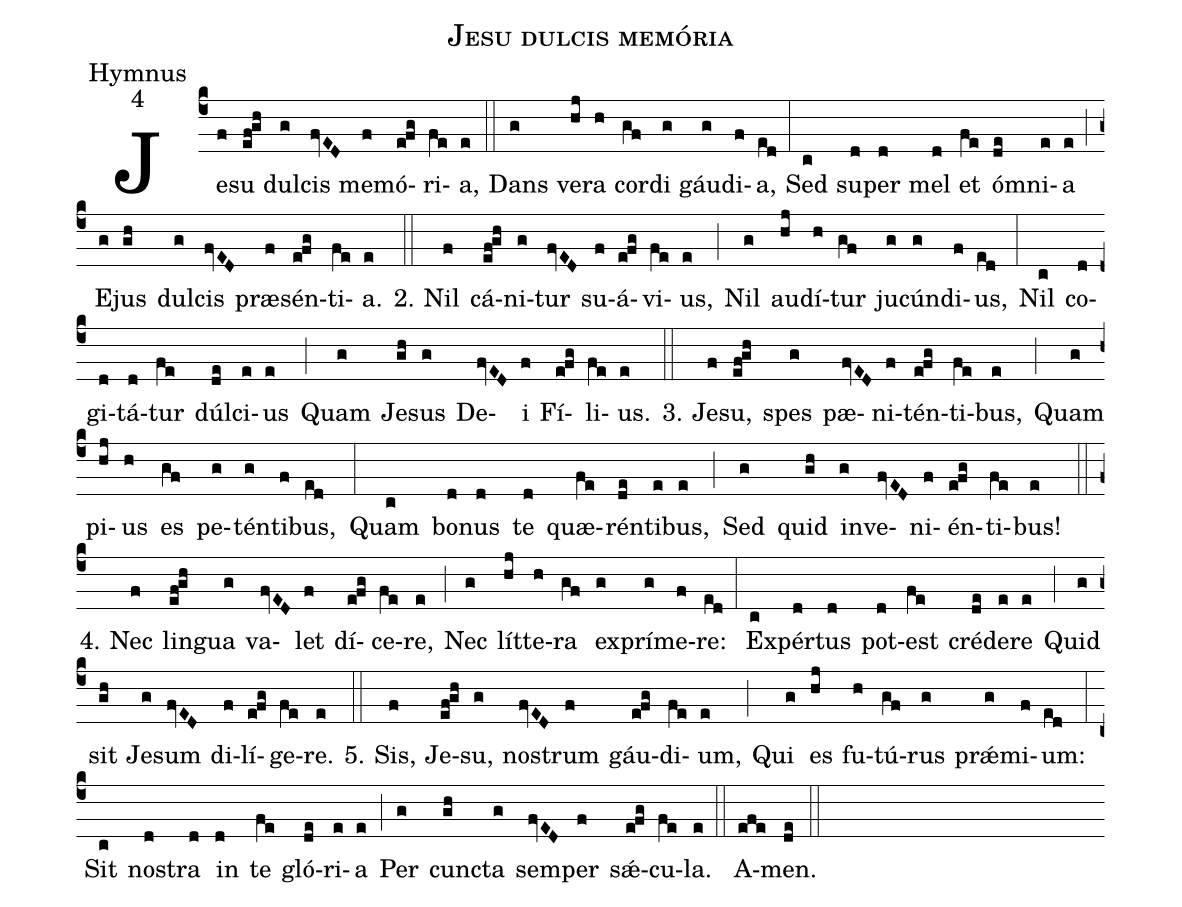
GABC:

name:Jesu dulcis memória;
office-part:Hymnus;
mode:4;
%%
(c4) Je(f)su(ef!gh) dul(g)cis(fvED) me(f)mó(efg)ri(fe)a,(e) (::) Dans(g) ve(hj)ra(h) cor(gf)di(g) gáu(g)di(f)a,(ed) (:) Sed(c) su(d)per(d) mel(d) et(fe) ó(de)mni(e)a(e) (;) E(g)jus(gh) dul(g)cis(fvED) præ(f)sén(efg)ti(fe)a.(e) (::)

2. Nil(f) cá(ef!gh)ni(g)tur(fvED) su(f)á(efg)vi(fe)us,(e) (;) Nil(g) au(hj)dí(h)tur(gf) ju(g)cún(g)di(f)us,(ed) (:) Nil(c) co(d)gi(d)tá(d)tur(fe) dúl(de)ci(e)us(e) (;) Quam(g) Je(gh)sus(g) De(fvED)i(f) Fí(efg)li(fe)us.(e) (::)

3. Je(f)su,(ef!gh) spes(g) pæ(fvED)ni(f)tén(efg)ti(fe)bus,(e) (;) Quam(g) pi(hj)us(h) es(gf) pe(g)tén(g)ti(f)bus,(ed) (:) Quam(c) bo(d)nus(d) te(d) quæ(fe)rén(de)ti(e)bus,(e) (;) Sed(g) quid(gh) in(g)ve(fvED)ni(f)én(efg)ti(fe)bus!(e) (::)

4. Nec(f) lin(ef!gh)gua(g) va(fvED)let(f) dí(efg)ce(fe)re,(e) (;) Nec(g) lít(hj)te(h)ra(gf) ex(g)prí(g)me(f)re:(ed) (:) Ex(c)pér(d)tus(d) pot(d)est(fe) cré(de)de(e)re(e) (;) Quid(g) sit(gh) Je(g)sum(fvED) di(f)lí(efg)ge(fe)re.(e) (::)

5. Sis,(f) Je(ef!gh)su,(g) no(fvED)strum(f) gáu(efg)di(fe)um,(e) (;) Qui(g) es(hj) fu(h)tú(gf)rus(g) prǽ(g)mi(f)um:(ed) (:) Sit(c) no(d)stra(d) in(d) te(fe) gló(de)ri(e)a(e) (;) Per(g) cun(gh)cta(g) sem(fvED)per(f) sǽ(efg)cu(fe)la.(e) (::) A(efe)men.(de) (::)
